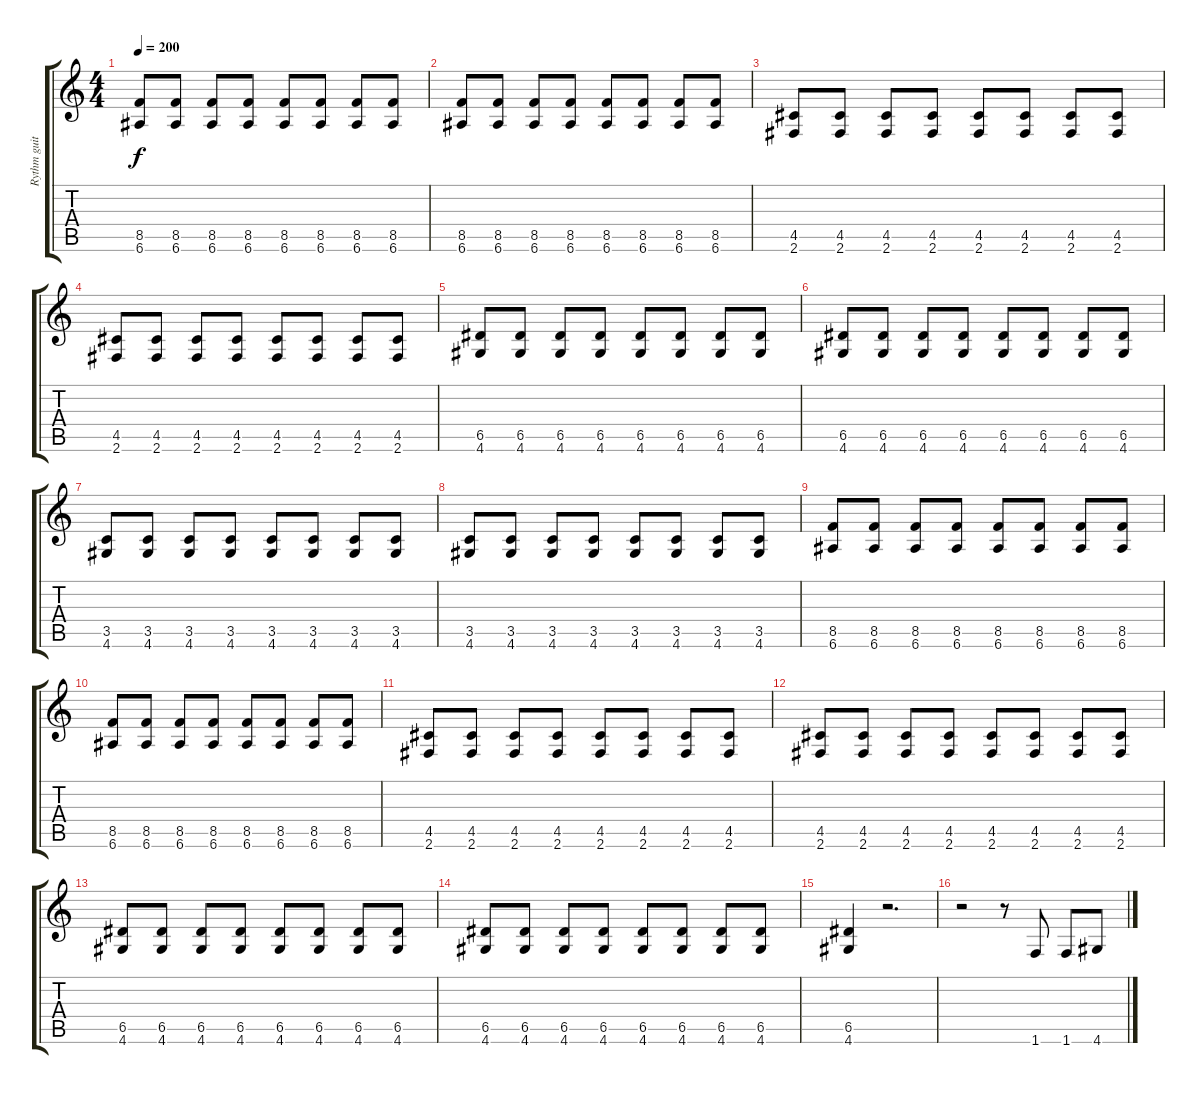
\track ("Rythm guitar" "Rythm guit") {instrument distortionguitar}
\staff {score tabs}
\tuning (E4 B3 G3 D3 A2 E2) {hide}
\ts (4 4)
\tempo 200
\clef g2
\ks c
(8.5 6.6).8{dy f} (8.5 6.6).8 (8.5 6.6).8 (8.5 6.6).8 (8.5 6.6).8 (8.5 6.6).8 (8.5 6.6).8 (8.5 6.6).8 |
(8.5 6.6).8 (8.5 6.6).8 (8.5 6.6).8 (8.5 6.6).8 (8.5 6.6).8 (8.5 6.6).8 (8.5 6.6).8 (8.5 6.6).8 |
(4.5 2.6).8 (4.5 2.6).8 (4.5 2.6).8 (4.5 2.6).8 (4.5 2.6).8 (4.5 2.6).8 (4.5 2.6).8 (4.5 2.6).8 |
(4.5 2.6).8 (4.5 2.6).8 (4.5 2.6).8 (4.5 2.6).8 (4.5 2.6).8 (4.5 2.6).8 (4.5 2.6).8 (4.5 2.6).8 |
(6.5 4.6).8 (6.5 4.6).8 (6.5 4.6).8 (6.5 4.6).8 (6.5 4.6).8 (6.5 4.6).8 (6.5 4.6).8 (6.5 4.6).8 |
(6.5 4.6).8 (6.5 4.6).8 (6.5 4.6).8 (6.5 4.6).8 (6.5 4.6).8 (6.5 4.6).8 (6.5 4.6).8 (6.5 4.6).8 |
(3.5 4.6).8 (3.5 4.6).8 (3.5 4.6).8 (3.5 4.6).8 (3.5 4.6).8 (3.5 4.6).8 (3.5 4.6).8 (3.5 4.6).8 |
(3.5 4.6).8 (3.5 4.6).8 (3.5 4.6).8 (3.5 4.6).8 (3.5 4.6).8 (3.5 4.6).8 (3.5 4.6).8 (3.5 4.6).8 |
(8.5 6.6).8 (8.5 6.6).8 (8.5 6.6).8 (8.5 6.6).8 (8.5 6.6).8 (8.5 6.6).8 (8.5 6.6).8 (8.5 6.6).8 |
(8.5 6.6).8 (8.5 6.6).8 (8.5 6.6).8 (8.5 6.6).8 (8.5 6.6).8 (8.5 6.6).8 (8.5 6.6).8 (8.5 6.6).8 |
(4.5 2.6).8 (4.5 2.6).8 (4.5 2.6).8 (4.5 2.6).8 (4.5 2.6).8 (4.5 2.6).8 (4.5 2.6).8 (4.5 2.6).8 |
(4.5 2.6).8 (4.5 2.6).8 (4.5 2.6).8 (4.5 2.6).8 (4.5 2.6).8 (4.5 2.6).8 (4.5 2.6).8 (4.5 2.6).8 |
(6.5 4.6).8 (6.5 4.6).8 (6.5 4.6).8 (6.5 4.6).8 (6.5 4.6).8 (6.5 4.6).8 (6.5 4.6).8 (6.5 4.6).8 |
(6.5 4.6).8 (6.5 4.6).8 (6.5 4.6).8 (6.5 4.6).8 (6.5 4.6).8 (6.5 4.6).8 (6.5 4.6).8 (6.5 4.6).8 |
(6.5 4.6).4 r.2{d} |
r.2 r.8 1.6.8 1.6.8 4.6.8
